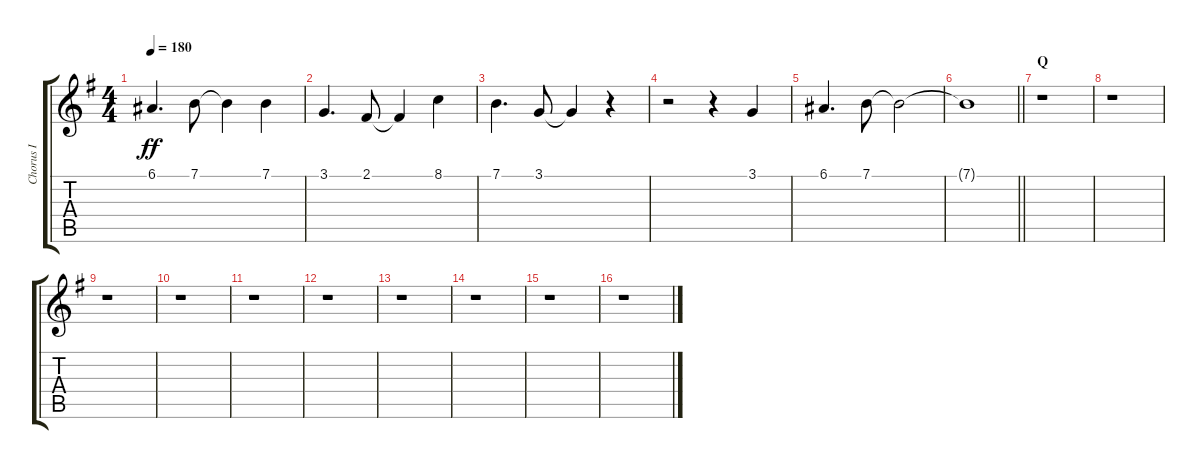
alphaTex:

\track ("Chorus I" "Chorus I") {instrument voiceoohs}
\staff {score tabs}
\tuning (E4 B3 G3 D3 A2 E2) {hide}
\ts (4 4)
\tempo 180
\clef g2
\ks g
6.1.4{d dy ff} 7.1.8 7.1{t}.4 7.1.4 |
3.1.4{d} 2.1.8 2.1{t}.4 8.1.4 |
7.1.4{d} 3.1.8 3.1{t}.4 r.4 |
r.2 r.4 3.1.4 |
6.1.4{d} 7.1.8 7.1{t}.2 |
\barLineRight lightlight
7.1{t}.1 |
\section ("" "Q")
r.1 |
r.1 |
r.1 |
r.1 |
r.1 |
r.1 |
r.1 |
r.1 |
r.1 |
r.1
